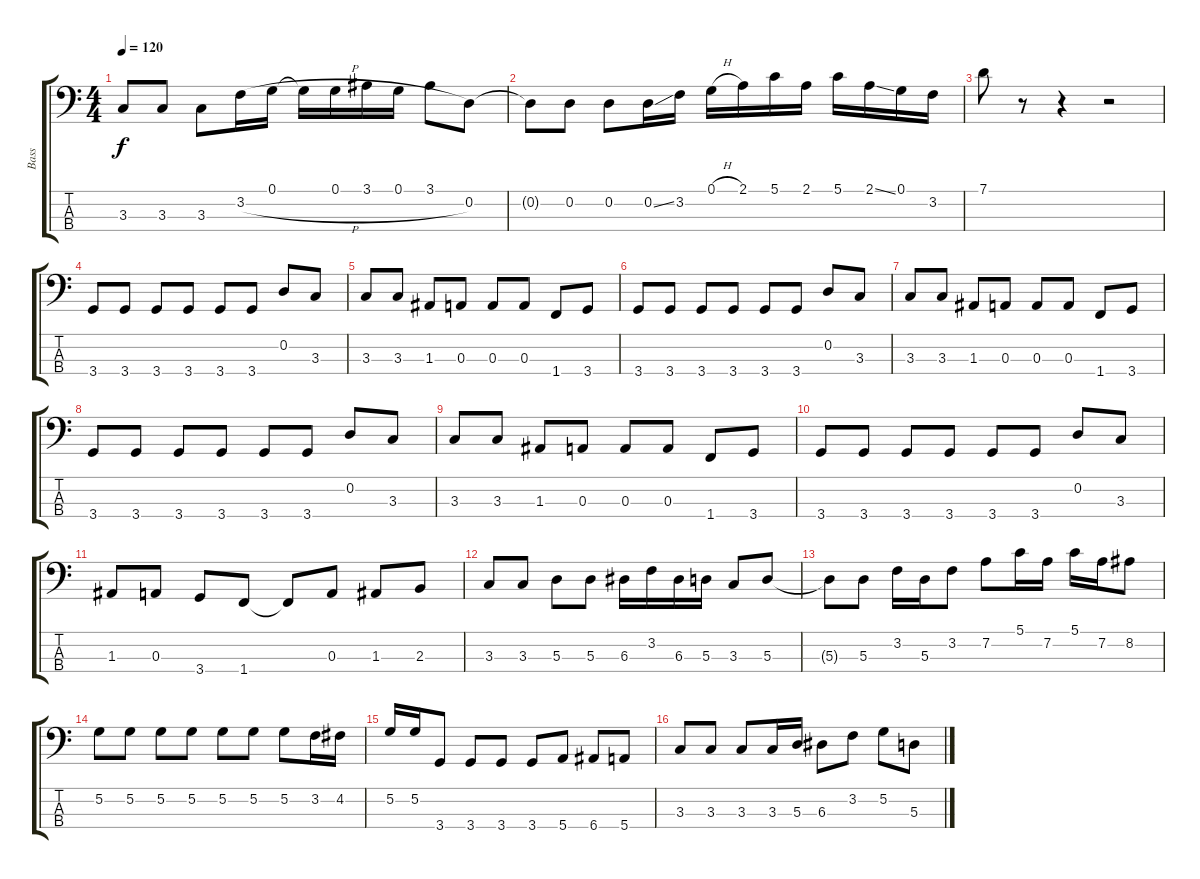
\track ("Bass" "Bass") {instrument electricbassfinger}
\staff {score tabs}
\tuning (G2 D2 A1 E1) {hide}
\ts (4 4)
\tempo 120
\clef f4
\ks c
3.3.8{dy f} 3.3.8 3.3.8 3.2{h}.16 0.1.16 0.1{t}.16 0.1.16 3.1.16 0.1.16 3.1.8 0.2.8 |
0.2{t}.8 0.2.8 0.2.8 0.2{ss}.16 3.2.16 0.1{h}.16 2.1.16 5.1.16 2.1.16 5.1.16 2.1{ss}.16 0.1.16 3.2.16 |
7.1.8 r.8 r.4 r.2 |
3.4.8 3.4.8 3.4.8 3.4.8 3.4.8 3.4.8 0.2.8 3.3.8 |
3.3.8 3.3.8 1.3.8 0.3.8 0.3.8 0.3.8 1.4.8 3.4.8 |
3.4.8 3.4.8 3.4.8 3.4.8 3.4.8 3.4.8 0.2.8 3.3.8 |
3.3.8 3.3.8 1.3.8 0.3.8 0.3.8 0.3.8 1.4.8 3.4.8 |
3.4.8 3.4.8 3.4.8 3.4.8 3.4.8 3.4.8 0.2.8 3.3.8 |
3.3.8 3.3.8 1.3.8 0.3.8 0.3.8 0.3.8 1.4.8 3.4.8 |
3.4.8 3.4.8 3.4.8 3.4.8 3.4.8 3.4.8 0.2.8 3.3.8 |
1.3.8 0.3.8 3.4.8 1.4.8 1.4{t}.8 0.3.8 1.3.8 2.3.8 |
3.3.8 3.3.8 5.3.8 5.3.8 6.3.16 3.2.16 6.3.16 5.3.16 3.3.8 5.3.8 |
5.3{t}.8 5.3.8 3.2.16 5.3.16 3.2.8 7.2.8 5.1.16 7.2.16 5.1.16 7.2.16 8.2.8 |
5.2.8 5.2.8 5.2.8 5.2.8 5.2.8 5.2.8 5.2.8 3.2.16 4.2.16 |
5.2.16 5.2.16 3.4.8 3.4.8 3.4.8 3.4.8 5.4.8 6.4.8 5.4.8 |
3.3.8 3.3.8 3.3.8 3.3.16 5.3.16 6.3.8 3.2.8 5.2.8 5.3.8
